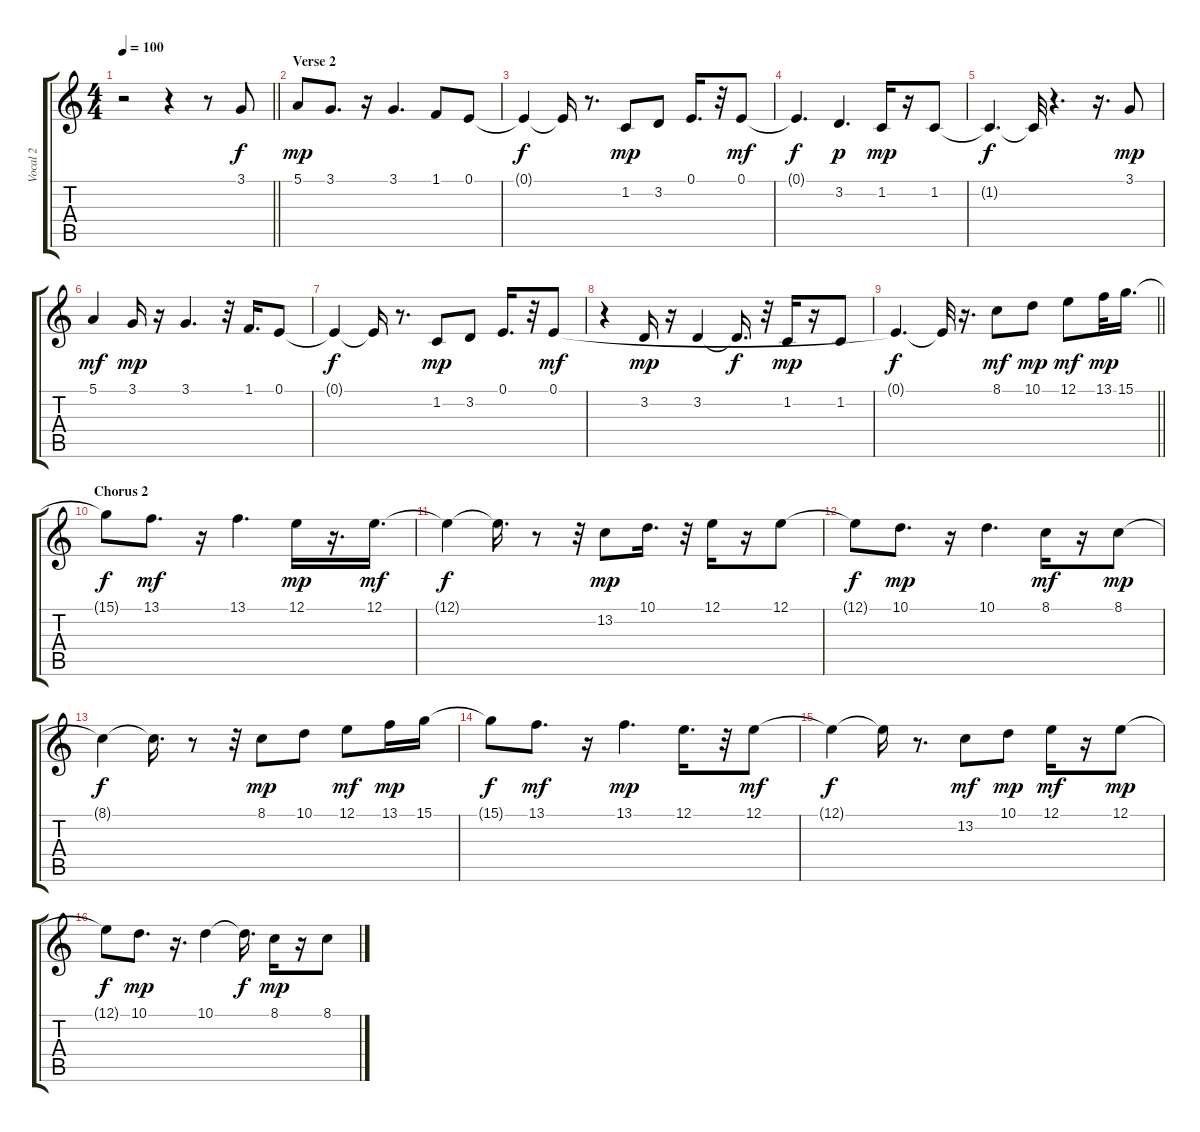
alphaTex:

\track ("Vocal 2" "Vocal 2") {instrument lead1square}
\staff {score tabs}
\tuning (E4 B3 G3 D3 A2 E2) {hide}
\ts (4 4)
\tempo 100
\clef g2
\barLineRight lightlight
\ks c
r.2{dy f} r.4 r.8 3.1.8 |
\section ("" "Verse 2")
5.1.8{dy mp} 3.1.8{d} r.16 3.1.4{d} 1.1.8 0.1.8 |
0.1{t}.4{dy f} 0.1{t}.16 r.8{d} 1.2.8{dy mp} 3.2.8 0.1.16{d} r.32 0.1.8{dy mf} |
0.1{t}.4{d dy f} 3.2.4{d dy p} 1.2.16{dy mp} r.16 1.2.8 |
1.2{t}.4{d dy f} 1.2{t}.32 r.4{d} r.16{d} 3.1.8{dy mp} |
5.1.4{dy mf} 3.1.16{dy mp} r.16 3.1.4{d} r.32 1.1.16{d} 0.1.8 |
0.1{t}.4{dy f} 0.1{t}.16 r.8{d} 1.2.8{dy mp} 3.2.8 0.1.16{d} r.32 0.1.8{dy mf} |
r.4 3.2.16{dy mp} r.16 3.2.4 3.2{t}.16{d dy f} r.32 1.2.16{dy mp} r.16 1.2.8 |
\barLineRight lightlight
0.1{t}.4{d dy f} 0.1{t}.32 r.16{d} 8.1.8{dy mf} 10.1.8{dy mp} 12.1.8{dy mf} 13.1.32{dy mp} 15.1.16{d} |
\section ("" "Chorus 2")
15.1{t}.8{dy f} 13.1.8{d dy mf} r.16 13.1.4{d} 12.1.16{dy mp} r.16{d} 12.1.16{d dy mf} |
12.1{t}.4{dy f} 12.1{t}.16{d} r.8 r.32 13.2.8{dy mp} 10.1.16{d} r.32 12.1.16 r.16 12.1.8 |
12.1{t}.8{dy f} 10.1.8{d dy mp} r.16 10.1.4{d} 8.1.16{dy mf} r.16 8.1.8{dy mp} |
8.1{t}.4{dy f} 8.1{t}.16{d} r.8 r.32 8.1.8{dy mp} 10.1.8 12.1.8{dy mf} 13.1.16{dy mp} 15.1.16 |
15.1{t}.8{dy f} 13.1.8{d dy mf} r.16 13.1.4{d dy mp} 12.1.16{d} r.32 12.1.8{dy mf} |
12.1{t}.4{dy f} 12.1{t}.16 r.8{d} 13.2.8{dy mf} 10.1.8{dy mp} 12.1.16{dy mf} r.16 12.1.8{dy mp} |
12.1{t}.8{dy f} 10.1.8{d dy mp} r.16{d} 10.1.4 10.1{t}.16{d dy f} 8.1.16{dy mp} r.16 8.1.8
